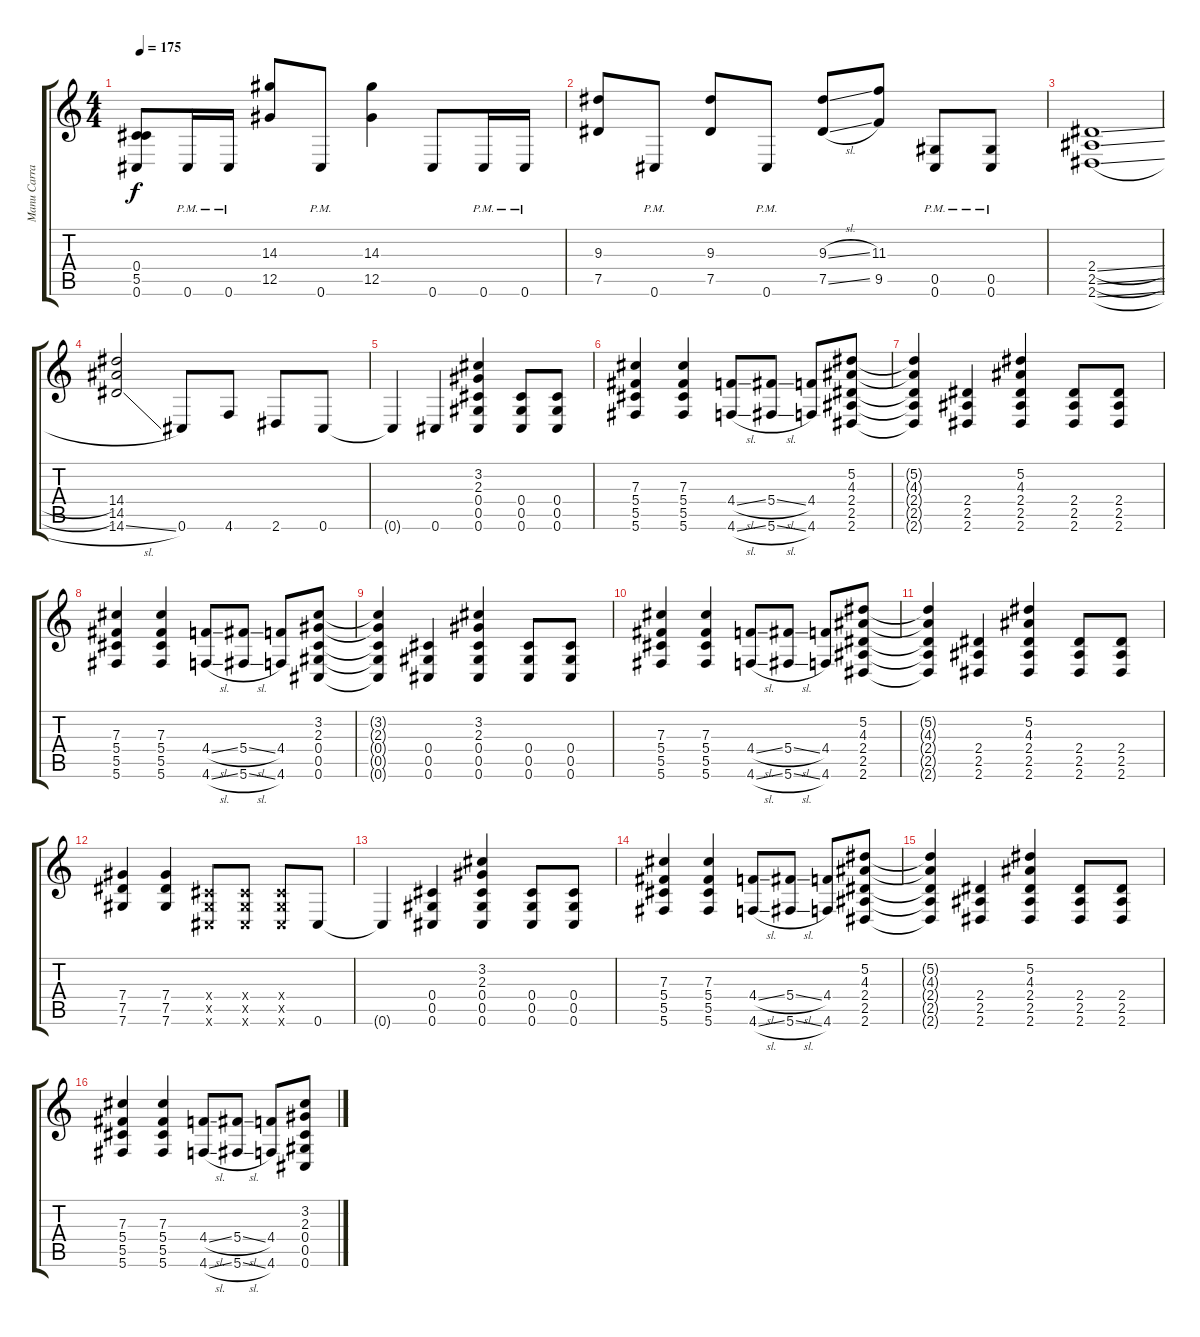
\track ("Manu Carrasco" "Manu Carra") {instrument distortionguitar}
\staff {score tabs}
\tuning (Eb4 Bb3 Gb3 Db3 Ab2 Db2) {hide}
\ts (4 4)
\tempo 175
\clef g2
\ks c
(0.4{t} 5.5{t} 0.6{t}).8{dy f} 0.6{pm}.16 0.6{pm}.16 (14.3 12.5).8 0.6{pm}.8 (14.3 12.5).4 0.6.8 0.6{pm}.16 0.6{pm}.16 |
(9.3 7.5).8 0.6{pm}.8 (9.3 7.5).8 0.6{pm}.8 (9.3{sl} 7.5{sl}).8 (11.3 9.5).8 (0.5{pm} 0.6{pm}).8 (0.5{pm} 0.6{pm}).8 |
(2.4{sl} 2.5{sl} 2.6{sl}).1 |
(14.4 14.5 14.6{sl}).2 0.6.8 4.6.8 2.6.8 0.6.8 |
0.6{t}.4 0.6.4 (3.2 2.3 0.4 0.5 0.6).4 (0.4 0.5 0.6).8 (0.4 0.5 0.6).8 |
(7.3 5.4 5.5 5.6).4 (7.3 5.4 5.5 5.6).4 (4.4{sl} 4.6{sl}).8 (5.4{sl} 5.6{sl}).8 (4.4 4.6).8 (5.2 4.3 2.4 2.5 2.6).8 |
(5.2{t} 4.3{t} 2.4{t} 2.5{t} 2.6{t}).4 (2.4 2.5 2.6).4 (5.2 4.3 2.4 2.5 2.6).4 (2.4 2.5 2.6).8 (2.4 2.5 2.6).8 |
(7.3 5.4 5.5 5.6).4 (7.3 5.4 5.5 5.6).4 (4.4{sl} 4.6{sl}).8 (5.4{sl} 5.6{sl}).8 (4.4 4.6).8 (3.2 2.3 0.4 0.5 0.6).8 |
(3.2{t} 2.3{t} 0.4{t} 0.5{t} 0.6{t}).4 (0.4 0.5 0.6).4 (3.2 2.3 0.4 0.5 0.6).4 (0.4 0.5 0.6).8 (0.4 0.5 0.6).8 |
(7.3 5.4 5.5 5.6).4 (7.3 5.4 5.5 5.6).4 (4.4{sl} 4.6{sl}).8 (5.4{sl} 5.6{sl}).8 (4.4 4.6).8 (5.2 4.3 2.4 2.5 2.6).8 |
(5.2{t} 4.3{t} 2.4{t} 2.5{t} 2.6{t}).4 (2.4 2.5 2.6).4 (5.2 4.3 2.4 2.5 2.6).4 (2.4 2.5 2.6).8 (2.4 2.5 2.6).8 |
(7.4 7.5 7.6).4 (7.4 7.5 7.6).4 (0.4{x} 0.5{x} 0.6{x}).8 (0.4{x} 0.5{x} 0.6{x}).8 (0.4{x} 0.5{x} 0.6{x}).8 0.6.8 |
0.6{t}.4 (0.4 0.5 0.6).4 (3.2 2.3 0.4 0.5 0.6).4 (0.4 0.5 0.6).8 (0.4 0.5 0.6).8 |
(7.3 5.4 5.5 5.6).4 (7.3 5.4 5.5 5.6).4 (4.4{sl} 4.6{sl}).8 (5.4{sl} 5.6{sl}).8 (4.4 4.6).8 (5.2 4.3 2.4 2.5 2.6).8 |
(5.2{t} 4.3{t} 2.4{t} 2.5{t} 2.6{t}).4 (2.4 2.5 2.6).4 (5.2 4.3 2.4 2.5 2.6).4 (2.4 2.5 2.6).8 (2.4 2.5 2.6).8 |
(7.3 5.4 5.5 5.6).4 (7.3 5.4 5.5 5.6).4 (4.4{sl} 4.6{sl}).8 (5.4{sl} 5.6{sl}).8 (4.4 4.6).8 (3.2 2.3 0.4 0.5 0.6).8
